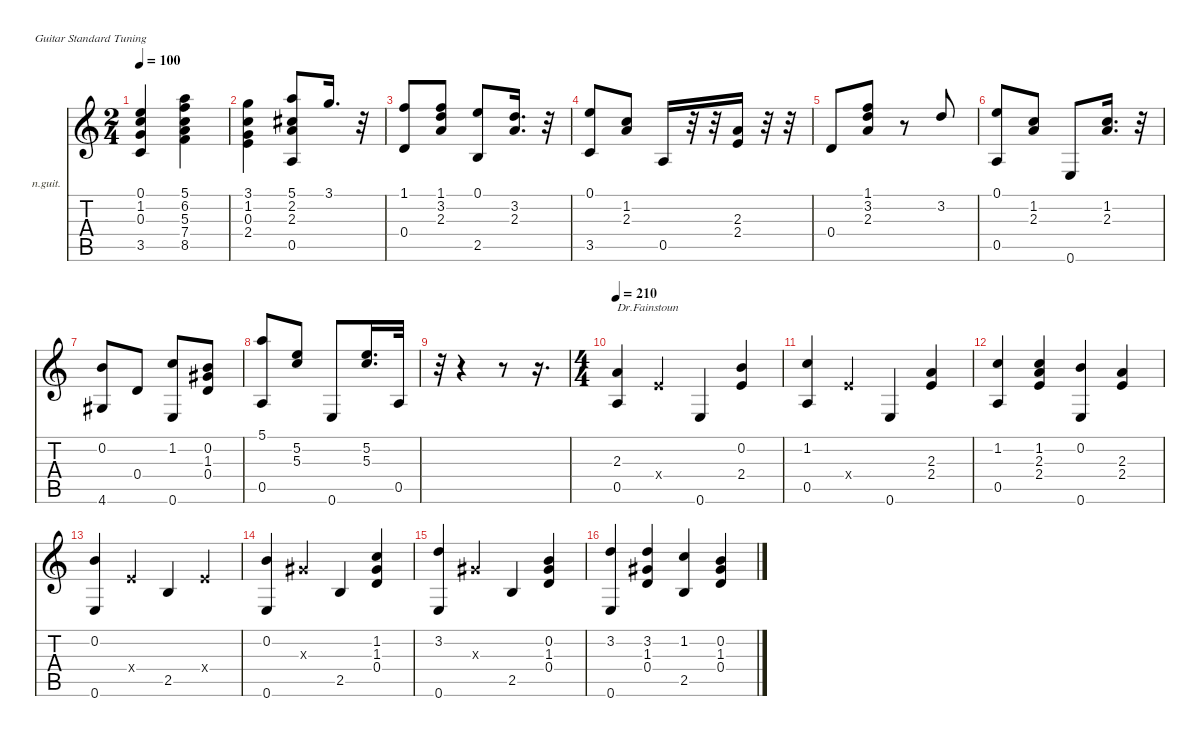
\defaultSystemsLayout 4
\hideDynamics
\bracketExtendMode nobrackets
\firstSystemTrackNameOrientation horizontal
\otherSystemsTrackNameOrientation horizontal
\track ("Гитара" "n.guit.") {instrument acousticguitarnylon}
\staff {score tabs}
\tuning (E4 B3 G3 D3 A2 E2)
\ts (2 4)
\tempo 100
\clef g2
\ks c
(0.1 1.2 0.3 3.5).4{dy f beam Up} (5.1 6.2 5.3 7.4 8.5).4{dy mf beam Down} |
(3.1 1.2 0.3 2.4).4{dy f beam Down} (5.1 2.2{acc #} 2.3 0.5).8{dy mf beam Up} 3.1.16{d beam Up} r.32{beam Up} |
(1.1 0.4).8{beam Up} (1.1 3.2 2.3).8{beam Up} (0.1 2.5).8{beam Up} (3.2 2.3).16{d beam Up} r.32{beam Up} |
(0.1 3.5).8{beam Up} (1.2 2.3).8{beam Up} 0.5.16{beam Up} r.32{beam Up} r.32{beam Up} (2.3 2.4).16{dy f beam Up} r.32{beam Up} r.32{beam Up} |
0.4.8{beam Up} (1.1 3.2 2.3).8{dy mf beam Up} r.8{beam Up} 3.2.8{beam Down} |
(0.1 0.5).8{beam Up} (1.2 2.3).8{beam Up} 0.6.8{beam Up} (1.2 2.3).16{d beam Up} r.32{beam Up} |
(0.2 4.6{acc #}).8{beam Up} 0.4.8{beam Up} (1.2 0.6).8{dy f beam Up} (0.2 1.3{acc #} 0.4).8{dy mf beam Up} |
(5.1 0.5).8{beam Up} (5.2 5.3).8{beam Up} 0.6.8{beam Up} (5.2 5.3).16{d beam Up} 0.5.32{dy f beam Up} |
r.32{beam Down} r.4{beam Down} r.8{beam Down} r.16{d beam Down} |
\ts (4 4)
\beaming (8 2 2 2 2)
\tempo 210
(2.3 0.5).4{txt "Dr.Fainstoun" dy fff instrument acousticguitarnylon beam Up} 2.4{x}.4{dy f beam Up} 0.6.4{dy fff beam Up} (0.2 2.4).4{beam Up} |
(1.2 0.5).4{txt "" beam Up} 2.4{x}.4{beam Up} 0.6.4{beam Up} (2.3 2.4).4{beam Up} |
(1.2 0.5).4{beam Up} (1.2 2.3 2.4).4{beam Up} (0.2 0.6).4{beam Up} (2.3 2.4).4{beam Up} |
(0.2 0.6).4{beam Up} 2.4{x}.4{beam Up} 2.5.4{dy f beam Up} 2.4{x}.4{dy fff beam Up} |
(0.2 0.6).4{beam Up} 1.3{x acc #}.4{dy f beam Up} 2.5.4{dy fff beam Up} (1.2 1.3{acc #} 0.4).4{beam Up} |
(3.2 0.6).4{beam Up} 1.3{x acc #}.4{dy f beam Up} 2.5.4{dy fff beam Up} (0.2 1.3{acc #} 0.4).4{beam Up} |
(3.2 0.6).4{beam Up} (3.2 1.3{acc #} 0.4).4{beam Up} (1.2 2.5).4{beam Up} (0.2 1.3{acc #} 0.4).4{beam Up}
